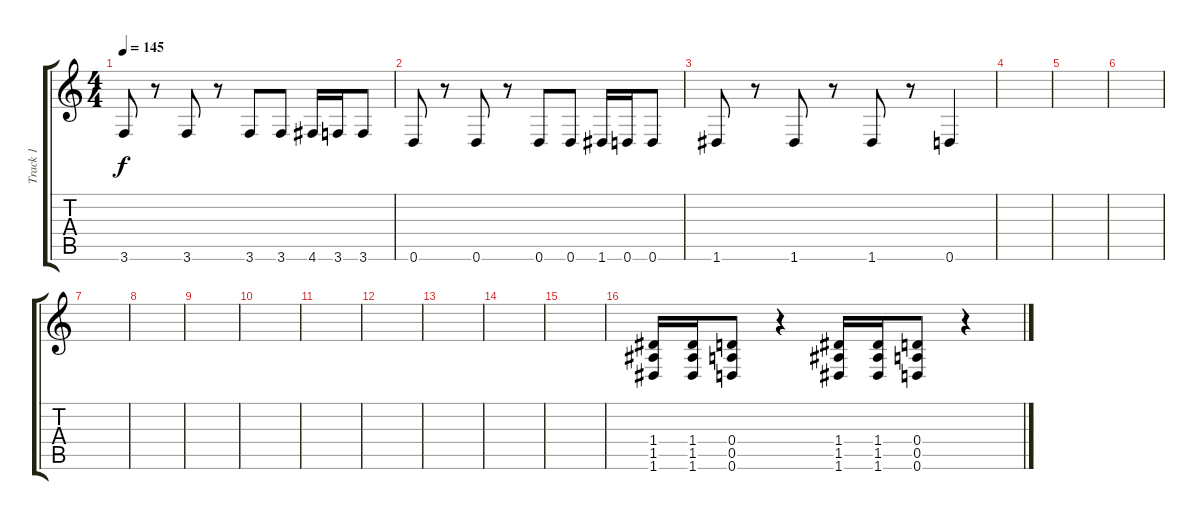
\track ("Track 1" "Track 1") {instrument distortionguitar}
\staff {score tabs}
\tuning (E4 B3 G3 D3 A2 D2) {hide}
\ts (4 4)
\tempo 145
\clef g2
\ks c
3.6.8{dy f} r.8 3.6.8 r.8 3.6.8 3.6.8 4.6.16 3.6.16 3.6.8 |
0.6.8 r.8 0.6.8 r.8 0.6.8 0.6.8 1.6.16 0.6.16 0.6.8 |
1.6.8 r.8 1.6.8 r.8 1.6.8 r.8 0.6.4 |
|
|
|
|
|
|
|
|
|
|
|
|
(1.4 1.5 1.6).16 (1.4 1.5 1.6).16 (0.4 0.5 0.6).8 r.4 (1.4 1.5 1.6).16 (1.4 1.5 1.6).16 (0.4 0.5 0.6).8 r.4
